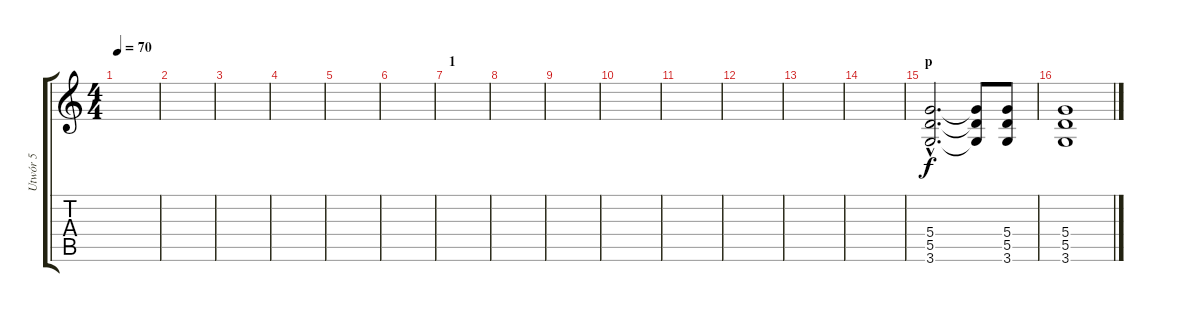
\track ("Utwór 5" "Utwór 5") {instrument distortionguitar}
\staff {score tabs}
\tuning (E4 B3 G3 D3 A2 E2) {hide}
\ts (4 4)
\tempo 70
\clef g2
\ks c
|
|
|
|
|
|
\section ("" "1")
|
|
|
|
|
|
|
|
\section ("" "p")
(5.4{hac} 5.5{hac} 3.6{hac}).2{d} (5.4{t} 5.5{t} 3.6{t}).8 (5.4 5.5 3.6).8 |
(5.4 5.5 3.6).1
